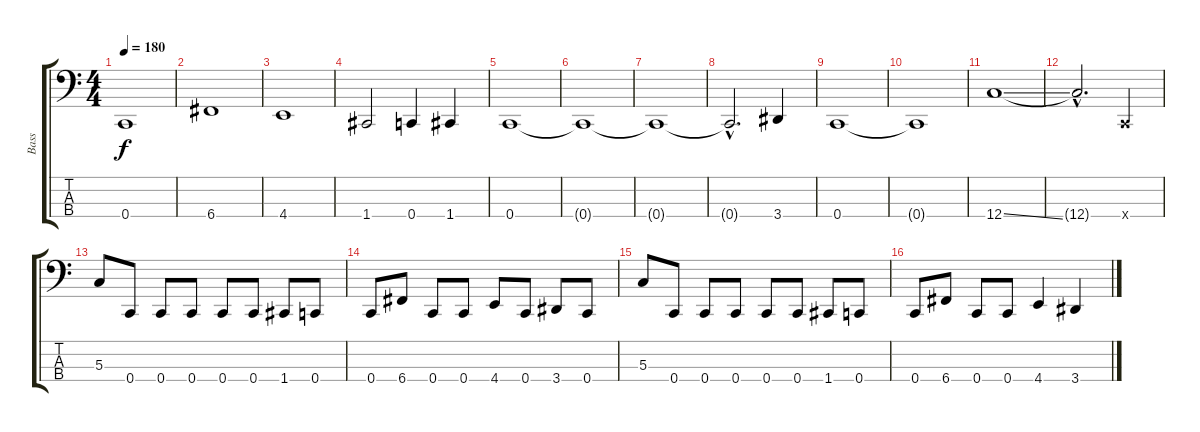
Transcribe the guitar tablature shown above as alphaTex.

\track ("Bass" "Bass") {instrument electricbasspick}
\staff {score tabs}
\tuning (F2 C2 G1 C1) {hide}
\ts (4 4)
\tempo 180
\clef f4
\ks c
0.4.1{dy f} |
6.4.1 |
4.4.1 |
1.4.2 0.4.4 1.4.4 |
0.4.1 |
0.4{t}.1 |
0.4{t}.1 |
0.4{hac t}.2{d} 3.4.4 |
0.4.1 |
0.4{t}.1 |
12.4{ss}.1 |
12.4{hac t}.2{d} 0.4{x}.4 |
5.3.8 0.4.8 0.4.8 0.4.8 0.4.8 0.4.8 1.4.8 0.4.8 |
0.4.8 6.4.8 0.4.8 0.4.8 4.4.8 0.4.8 3.4.8 0.4.8 |
5.3.8 0.4.8 0.4.8 0.4.8 0.4.8 0.4.8 1.4.8 0.4.8 |
0.4.8 6.4.8 0.4.8 0.4.8 4.4.4 3.4.4
